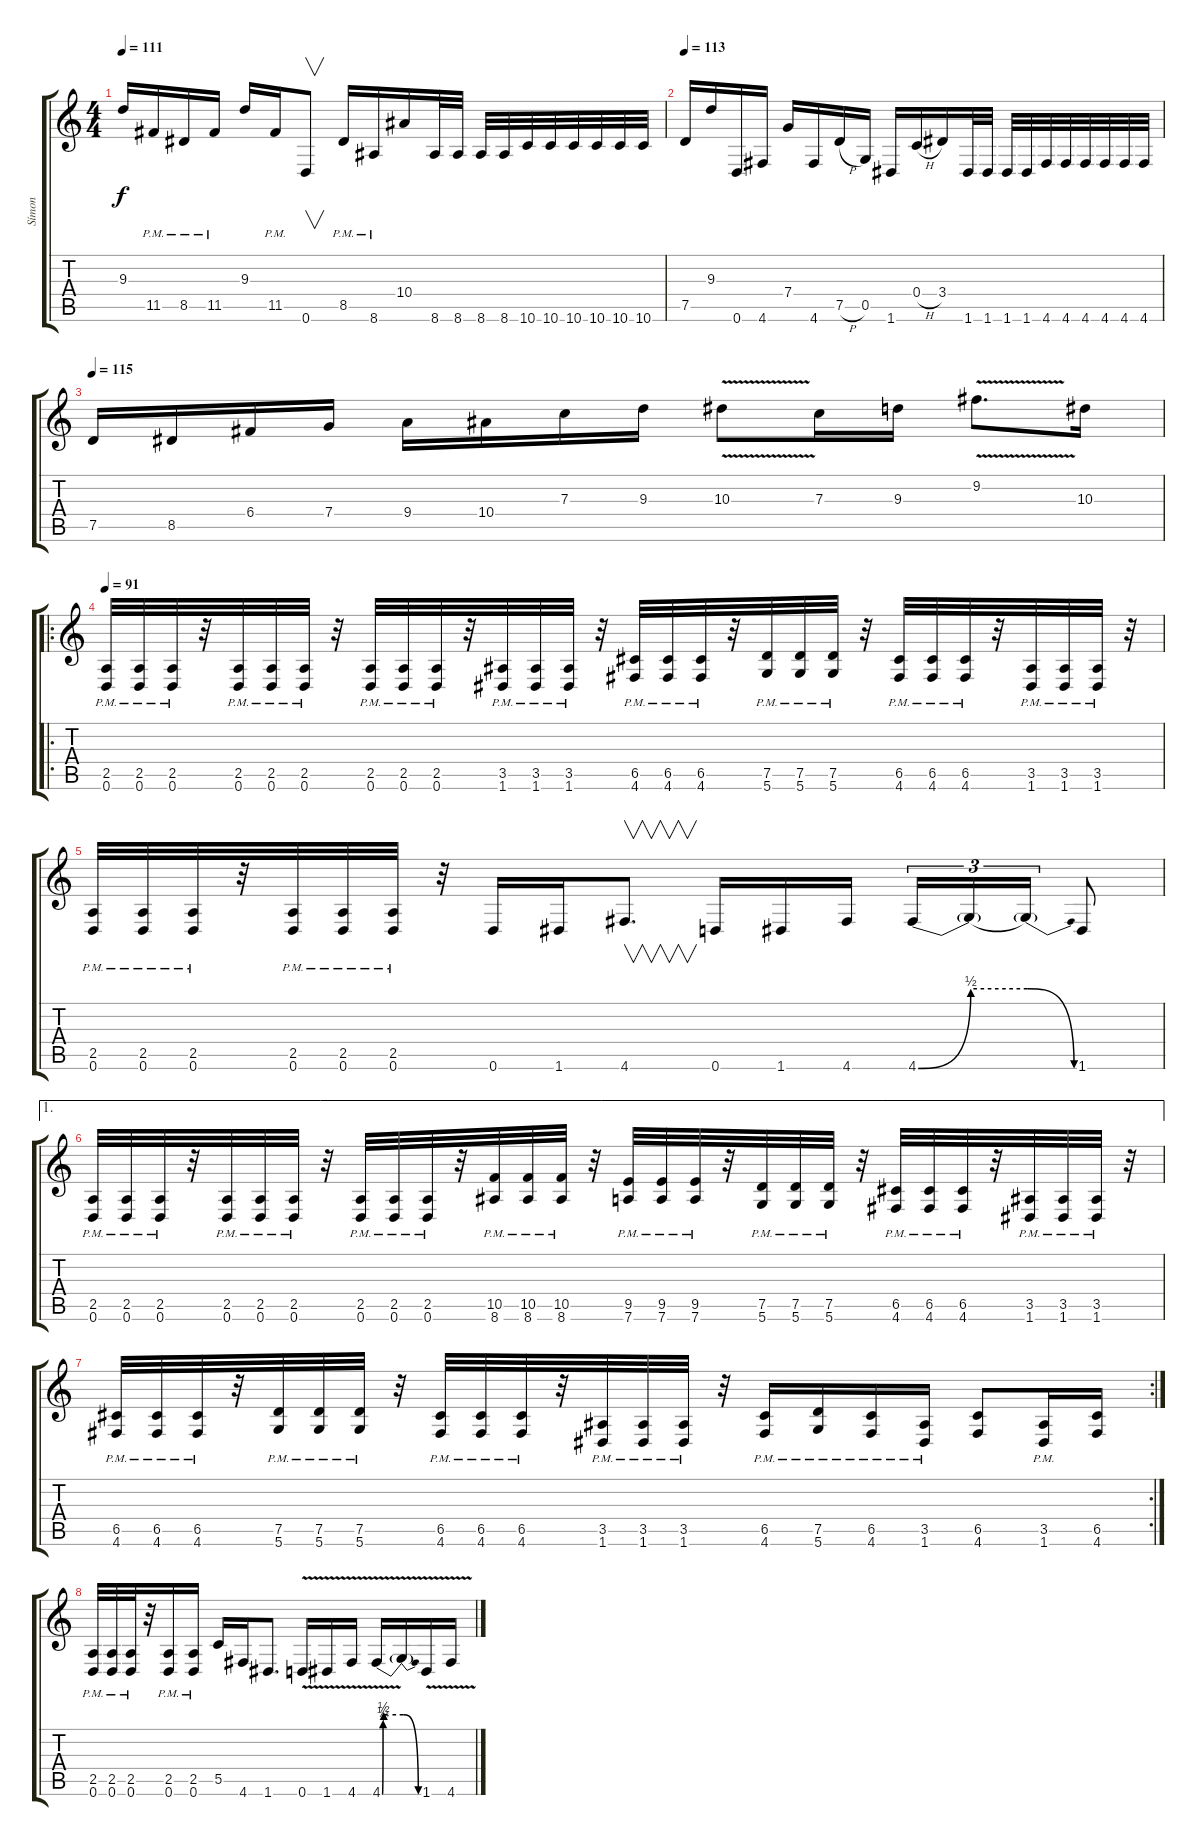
\track ("Símon" "Símon") {instrument distortionguitar}
\staff {score tabs}
\tuning (D4 A3 F3 C3 G2 D2) {hide}
\ts (4 4)
\tempo 111
\clef g2
\ks c
9.3.16{dy f} 11.5{pm}.16 8.5{pm}.16 11.5{pm}.16 9.3.16 11.5{pm}.16 0.6.8{v} 8.5{pm}.16 8.6{pm}.16 10.4.16 8.6.32 8.6.32 8.6.32 8.6.32 10.6.32 10.6.32 10.6.32 10.6.32 10.6.32 10.6.32 |
\tempo 113
7.5.16 9.3.16 0.6.16 4.6.16 7.4.16 4.6.16 7.5{h}.16 0.5.16 1.6.16 0.4{h}.16 3.4.16 1.6.32 1.6.32 1.6.32 1.6.32 4.6.32 4.6.32 4.6.32 4.6.32 4.6.32 4.6.32 |
\tempo 115
7.5.16 8.5.16 6.4.16 7.4.16 9.4.16 10.4.16 7.3.16 9.3.16 10.3{v}.8 7.3.16 9.3.16 9.2{v}.8{d} 10.3.16 |
\ro
\tempo 91
(2.5{pm} 0.6{pm}).32 (2.5{pm} 0.6{pm}).32 (2.5{pm} 0.6{pm}).32 r.32 (2.5{pm} 0.6{pm}).32 (2.5{pm} 0.6{pm}).32 (2.5{pm} 0.6{pm}).32 r.32 (2.5{pm} 0.6{pm}).32 (2.5{pm} 0.6{pm}).32 (2.5{pm} 0.6{pm}).32 r.32 (3.5{pm} 1.6{pm}).32 (3.5{pm} 1.6{pm}).32 (3.5{pm} 1.6{pm}).32 r.32 (6.5{pm} 4.6{pm}).32 (6.5{pm} 4.6{pm}).32 (6.5{pm} 4.6{pm}).32 r.32 (7.5{pm} 5.6{pm}).32 (7.5{pm} 5.6{pm}).32 (7.5{pm} 5.6{pm}).32 r.32 (6.5{pm} 4.6{pm}).32 (6.5{pm} 4.6{pm}).32 (6.5{pm} 4.6{pm}).32 r.32 (3.5{pm} 1.6{pm}).32 (3.5{pm} 1.6{pm}).32 (3.5{pm} 1.6{pm}).32 r.32 |
(2.5{pm} 0.6{pm}).32 (2.5{pm} 0.6{pm}).32 (2.5{pm} 0.6{pm}).32 r.32 (2.5{pm} 0.6{pm}).32 (2.5{pm} 0.6{pm}).32 (2.5{pm} 0.6{pm}).32 r.32 0.6.16 1.6.16 4.6.8{v d} 0.6.16 1.6.16 4.6.16 4.6{be (bend 0 0 60 2)}.16{tu (3 2)} 4.6{be (hold 0 2 60 2) t}.16{tu (3 2)} 4.6{be (release 0 2 60 0) t}.16{tu (3 2)} 1.6.8 |
\ae 1
(2.5{pm} 0.6{pm}).32 (2.5{pm} 0.6{pm}).32 (2.5{pm} 0.6{pm}).32 r.32 (2.5{pm} 0.6{pm}).32 (2.5{pm} 0.6{pm}).32 (2.5{pm} 0.6{pm}).32 r.32 (2.5{pm} 0.6{pm}).32 (2.5{pm} 0.6{pm}).32 (2.5{pm} 0.6{pm}).32 r.32 (10.5{pm} 8.6{pm}).32 (10.5{pm} 8.6{pm}).32 (10.5{pm} 8.6{pm}).32 r.32 (9.5{pm} 7.6{pm}).32 (9.5{pm} 7.6{pm}).32 (9.5{pm} 7.6{pm}).32 r.32 (7.5{pm} 5.6{pm}).32 (7.5{pm} 5.6{pm}).32 (7.5{pm} 5.6{pm}).32 r.32 (6.5{pm} 4.6{pm}).32 (6.5{pm} 4.6{pm}).32 (6.5{pm} 4.6{pm}).32 r.32 (3.5{pm} 1.6{pm}).32 (3.5{pm} 1.6{pm}).32 (3.5{pm} 1.6{pm}).32 r.32 |
\rc 2
(6.5{pm} 4.6{pm}).32 (6.5{pm} 4.6{pm}).32 (6.5{pm} 4.6{pm}).32 r.32 (7.5{pm} 5.6{pm}).32 (7.5{pm} 5.6{pm}).32 (7.5{pm} 5.6{pm}).32 r.32 (6.5{pm} 4.6{pm}).32 (6.5{pm} 4.6{pm}).32 (6.5{pm} 4.6{pm}).32 r.32 (3.5{pm} 1.6{pm}).32 (3.5{pm} 1.6{pm}).32 (3.5{pm} 1.6{pm}).32 r.32 (6.5{pm} 4.6{pm}).16 (7.5{pm} 5.6{pm}).16 (6.5{pm} 4.6{pm}).16 (3.5{pm} 1.6{pm}).16 (6.5 4.6).8 (3.5{pm} 1.6{pm}).16 (6.5 4.6).16 |
(2.5{pm} 0.6{pm}).32 (2.5{pm} 0.6{pm}).32 (2.5{pm} 0.6{pm}).32 r.32 (2.5{pm} 0.6{pm}).16 (2.5{pm} 0.6{pm}).16 5.5.16 4.6.16 1.6.8{d} 0.6{v}.16 1.6{v}.16 4.6{v}.16 4.6{be (custom 0 0 2 1 4 2 15 2 60 2) v}.16 4.6{be (release 0 2 60 0) v t}.16 1.6{v}.16 4.6{v}.16
